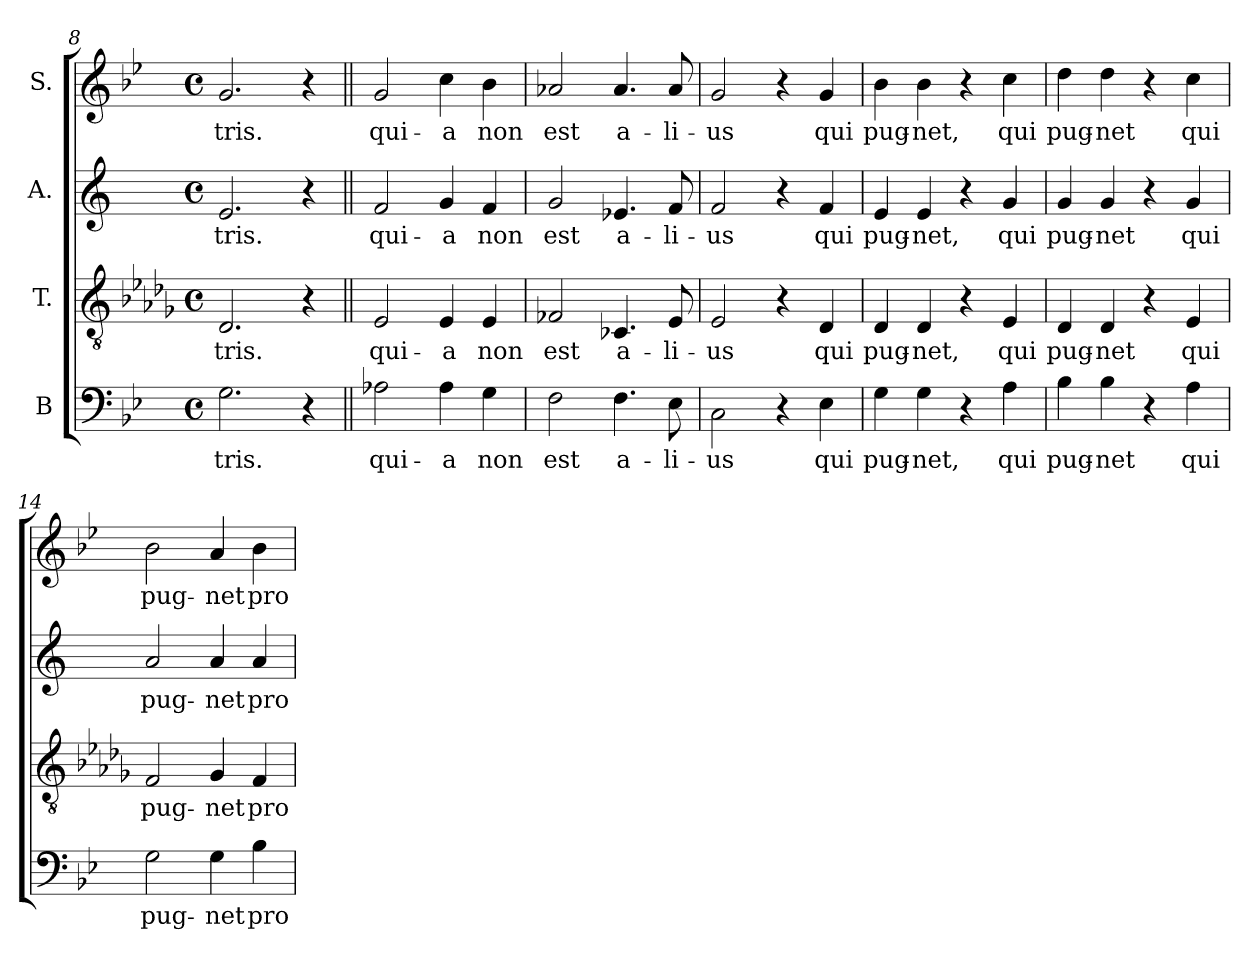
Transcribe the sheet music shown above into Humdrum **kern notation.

**kern	**text	**kern	**text	**kern	**text	**kern	**text
*part4	*part4	*part3	*part3	*part2	*part2	*part1	*part1
*staff4	*staff4	*staff3	*staff3	*staff2	*staff2	*staff1	*staff1
*I"B	*	*I"T.	*	*I"A.	*	*I"S.	*
!!LO:LB:g=z
*clefF4	*	*clefGv2	*	*clefG2	*	*clefG2	*
*	*	*ITrd2c3	*	*ITrd1c2	*	*	*
*k[b-e-]	*	*k[b-e-]	*	*k[b-e-]	*	*k[b-e-]	*
*g:	*	*g:	*	*g:	*	*g:	*
*M4/4	*	*M4/4	*	*M4/4	*	*M4/4	*
*met(c)	*	*met(c)	*	*met(c)	*	*met(c)	*
=8	=8	=8	=8	=8	=8	=8	=8
!	!LO:LY:b:color=#000000	!	!	!	!	!	!
!	!	!	!LO:LY:b:color=#000000	!	!	!	!
!	!	!	!	!	!LO:LY:b:color=#000000	!	!
!	!	!	!	!	!	!	!LO:LY:b:color=#000000
2.Gi\	-tris.	2.BB-i/	-tris.	2.di/	tris.	2.gi/	-tris.
4r	.	4r	.	4r	.	4r	.
=9||	=9||	=9||	=9||	=9||	=9||	=9||	=9||
!	!LO:LY:b:color=#000000	!	!	!	!	!	!
!	!	!	!LO:LY:b:color=#000000	!	!	!	!
!	!	!	!	!	!LO:LY:b:color=#000000	!	!
!	!	!	!	!	!	!	!LO:LY:b:color=#000000
2A-Xi\	qui-	2Ci/	qui-	2e-i/	qui-	2gi/	qui-
!	!LO:LY:b:color=#000000	!	!	!	!	!	!
!	!	!	!LO:LY:b:color=#000000	!	!	!	!
!	!	!	!	!	!LO:LY:b:color=#000000	!	!
!	!	!	!	!	!	!	!LO:LY:b:color=#000000
4A-i\	-a	4Ci/	-a	4fi/	-a	4cci\	-a
!	!LO:LY:b:color=#000000	!	!	!	!	!	!
!	!	!	!LO:LY:b:color=#000000	!	!	!	!
!	!	!	!	!	!LO:LY:b:color=#000000	!	!
!	!	!	!	!	!	!	!LO:LY:b:color=#000000
4Gi\	non	4Ci/	non	4e-i/	non	4b-i\	non
=10	=10	=10	=10	=10	=10	=10	=10
!	!LO:LY:b:color=#000000	!	!	!	!	!	!
!	!	!	!LO:LY:b:color=#000000	!	!	!	!
!	!	!	!	!	!LO:LY:b:color=#000000	!	!
!	!	!	!	!	!	!	!LO:LY:b:color=#000000
2Fi\	est	2D-Xi/	est	2fi/	est	2a-Xi/	est
!	!LO:LY:b:color=#000000	!	!	!	!	!	!
!	!	!	!LO:LY:b:color=#000000	!	!	!	!
!	!	!	!	!	!LO:LY:b:color=#000000	!	!
!	!	!	!	!	!	!	!LO:LY:b:color=#000000
4.Fi\	a-	4.AA-Xi/	a-	4.d-Xi/	a-	4.a-i/	a-
!	!LO:LY:b:color=#000000	!	!	!	!	!	!
!	!	!	!LO:LY:b:color=#000000	!	!	!	!
!	!	!	!	!	!LO:LY:b:color=#000000	!	!
!	!	!	!	!	!	!	!LO:LY:b:color=#000000
8E-i\	-li-	8Ci/	-li-	8e-i/	-li-	8a-i/	-li-
=11	=11	=11	=11	=11	=11	=11	=11
!	!LO:LY:b:color=#000000	!	!	!	!	!	!
!	!	!	!LO:LY:b:color=#000000	!	!	!	!
!	!	!	!	!	!LO:LY:b:color=#000000	!	!
!	!	!	!	!	!	!	!LO:LY:b:color=#000000
2Ci\	-us	2Ci/	-us	2e-i/	-us	2gi/	-us
4r	.	4r	.	4r	.	4r	.
!	!LO:LY:b:color=#000000	!	!	!	!	!	!
!	!	!	!LO:LY:b:color=#000000	!	!	!	!
!	!	!	!	!	!LO:LY:b:color=#000000	!	!
!	!	!	!	!	!	!	!LO:LY:b:color=#000000
4E-i\	qui	4BB-i/	qui	4e-i/	qui	4gi/	qui
=12	=12	=12	=12	=12	=12	=12	=12
!	!LO:LY:b:color=#000000	!	!	!	!	!	!
!	!	!	!LO:LY:b:color=#000000	!	!	!	!
!	!	!	!	!	!LO:LY:b:color=#000000	!	!
!	!	!	!	!	!	!	!LO:LY:b:color=#000000
4Gi\	pug-	4BB-i/	pug-	4di/	pug-	4b-i\	pug-
!	!LO:LY:b:color=#000000	!	!	!	!	!	!
!	!	!	!LO:LY:b:color=#000000	!	!	!	!
!	!	!	!	!	!LO:LY:b:color=#000000	!	!
!	!	!	!	!	!	!	!LO:LY:b:color=#000000
4Gi\	-net,	4BB-i/	-net,	4di/	-net,	4b-i\	-net,
4r	.	4r	.	4r	.	4r	.
!	!LO:LY:b:color=#000000	!	!	!	!	!	!
!	!	!	!LO:LY:b:color=#000000	!	!	!	!
!	!	!	!	!	!LO:LY:b:color=#000000	!	!
!	!	!	!	!	!	!	!LO:LY:b:color=#000000
4Ai\	qui	4Ci/	qui	4fi/	qui	4cci\	qui
=13	=13	=13	=13	=13	=13	=13	=13
!	!LO:LY:b:color=#000000	!	!	!	!	!	!
!	!	!	!LO:LY:b:color=#000000	!	!	!	!
!	!	!	!	!	!LO:LY:b:color=#000000	!	!
!	!	!	!	!	!	!	!LO:LY:b:color=#000000
4B-i\	pug-	4BB-i/	pug-	4fi/	pug-	4ddi\	pug-
!	!LO:LY:b:color=#000000	!	!	!	!	!	!
!	!	!	!LO:LY:b:color=#000000	!	!	!	!
!	!	!	!	!	!LO:LY:b:color=#000000	!	!
!	!	!	!	!	!	!	!LO:LY:b:color=#000000
4B-i\	-net	4BB-i/	-net	4fi/	-net	4ddi\	-net
4r	.	4r	.	4r	.	4r	.
!	!LO:LY:b:color=#000000	!	!	!	!	!	!
!	!	!	!LO:LY:b:color=#000000	!	!	!	!
!	!	!	!	!	!LO:LY:b:color=#000000	!	!
!	!	!	!	!	!	!	!LO:LY:b:color=#000000
4Ai\	qui	4Ci/	qui	4fi/	qui	4cci\	qui
!!LO:LB:g=z
=14	=14	=14	=14	=14	=14	=14	=14
!	!LO:LY:b:color=#000000	!	!	!	!	!	!
!	!	!	!LO:LY:b:color=#000000	!	!	!	!
!	!	!	!	!	!LO:LY:b:color=#000000	!	!
!	!	!	!	!	!	!	!LO:LY:b:color=#000000
2Gi\	pug-	2Di/	pug-	2gi/	pug-	2b-i\	pug-
!	!LO:LY:b:color=#000000	!	!	!	!	!	!
!	!	!	!LO:LY:b:color=#000000	!	!	!	!
!	!	!	!	!	!LO:LY:b:color=#000000	!	!
!	!	!	!	!	!	!	!LO:LY:b:color=#000000
4Gi\	-net	4E-i/	-net	4gi/	-net	4ai/	-net
!	!LO:LY:b:color=#000000	!	!	!	!	!	!
!	!	!	!LO:LY:b:color=#000000	!	!	!	!
!	!	!	!	!	!LO:LY:b:color=#000000	!	!
!	!	!	!	!	!	!	!LO:LY:b:color=#000000
4B-i\	pro	4Di/	pro	4gi/	pro	4b-i\	pro
=	=	=	=	=	=	=	=
*-	*-	*-	*-	*-	*-	*-	*-
